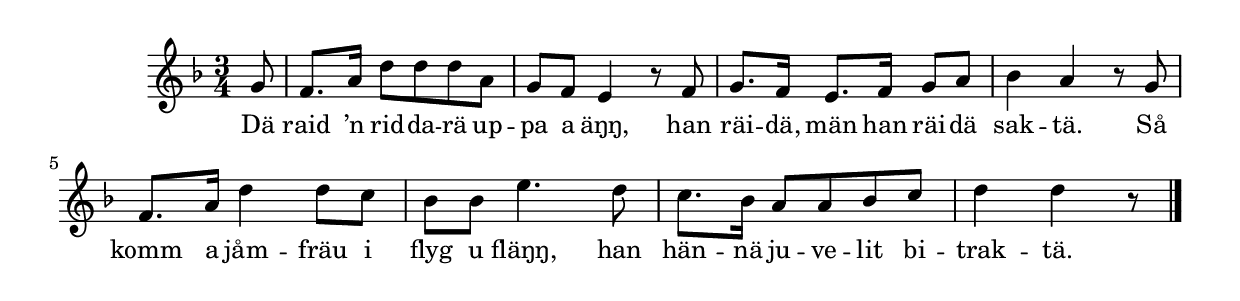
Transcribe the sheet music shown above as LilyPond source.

{
\time 3/4
\key f \major

 \partial 8
 g'8  | 
 f'8. a'16 d''8 d'' d'' a'  | 
 g' f' e'4 r8 f'  | 
 g'8. f'16 e'8. f'16 g'8 a'  | 
 bes'4 a' r8 g'  | 
 f'8. a'16 d''4 d''8 c''  | 
 bes' bes' e''4. d''8  | 
 c''8. bes'16 a'8 a' bes' c''  | 
 d''4 d'' r8 \bar "|."
 }
 \addlyrics {
     Dä raid ’n rid -- da -- rä up -- pa a äŋŋ, han
     räi -- dä, män han räi -- dä sak -- tä. Så
     komm a jåm -- fräu i flyg u fläŋŋ, han
     hän -- nä ju -- ve -- lit bi -- trak -- tä.
}
